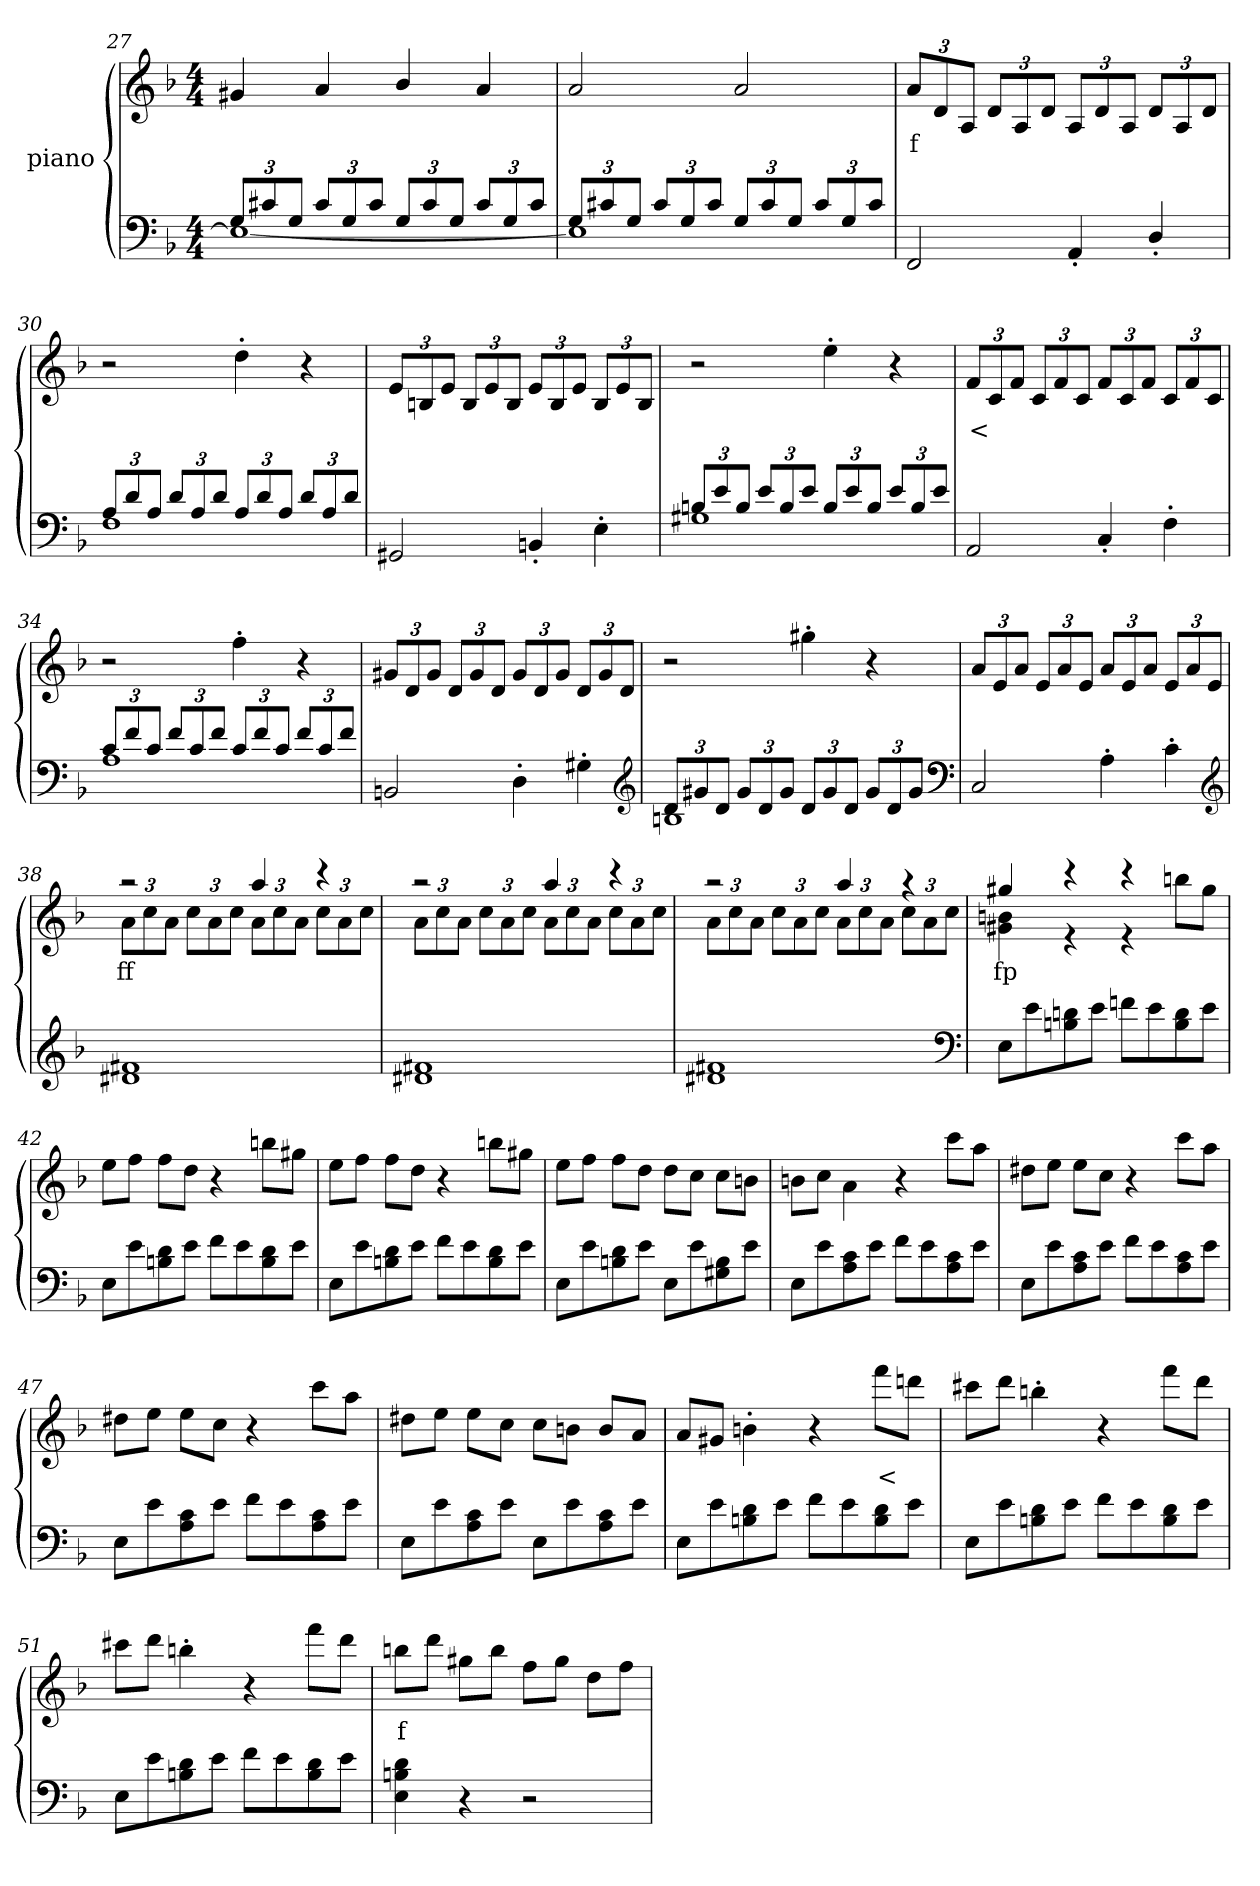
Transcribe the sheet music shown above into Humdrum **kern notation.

**kern	**kern	**text
*part2	*part1	*part1
*staff2	*staff1	*staff1
*	*I"piano	*
*clefF4	*clefG2	*
*k[b-]	*k[b-]	*
*d:	*d:	*
*M4/4	*M4/4	*
=27	=27	=27
*^	*	*
12GL	1E_	4g#X	.
12c#X	.	.	.
12GJ	.	.	.
12c#L	.	4a	.
12G	.	.	.
12c#J	.	.	.
12GL	.	4b-/	.
12c#	.	.	.
12GJ	.	.	.
12c#L	.	4a	.
12G	.	.	.
12c#J	.	.	.
=28	=28	=28	=28
12GL	1E]	2a	.
12c#X	.	.	.
12GJ	.	.	.
12c#L	.	.	.
12G	.	.	.
12c#J	.	.	.
12GL	.	2a	.
12c#	.	.	.
12GJ	.	.	.
12c#L	.	.	.
12G	.	.	.
12c#J	.	.	.
*v	*v	*	*
=29	=29	=29
2FF	12aL	f
.	12d	.
.	12AJ	.
.	12dL	.
.	12A	.
.	12dJ	.
4AA'>	12AL	.
.	12d	.
.	12AJ	.
4D'>/	12dL	.
.	12A	.
.	12dJ	.
=30	=30	=30
*^	*	*
12AL	1F	2r	.
12d	.	.	.
12AJ	.	.	.
12dL	.	.	.
12A	.	.	.
12dJ	.	.	.
12AL	.	4dd'>	.
12d	.	.	.
12AJ	.	.	.
12dL	.	4r	.
12A	.	.	.
12dJ	.	.	.
*v	*v	*	*
=31	=31	=31
2GG#X	12eL	.
.	12Bn	.
.	12eJ	.
.	12BL	.
.	12e	.
.	12BJ	.
4BBn'>	12eL	.
.	12B	.
.	12eJ	.
4E'>	12BL	.
.	12e	.
.	12BJ	.
=32	=32	=32
*^	*	*
12BnL	1G#X	2r	.
12e	.	.	.
12BJ	.	.	.
12eL	.	.	.
12B	.	.	.
12eJ	.	.	.
12BL	.	4ee'>	.
12e	.	.	.
12BJ	.	.	.
12eL	.	4r	.
12B	.	.	.
12eJ	.	.	.
*v	*v	*	*
=33	=33	=33
2AA	12fL	<
.	12c	.
.	12fJ	.
.	12cL	.
.	12f	.
.	12cJ	.
4C'>	12fL	.
.	12c	.
.	12fJ	.
4F'>	12cL	.
.	12f	.
.	12cJ	.
=34	=34	=34
*^	*	*
12cL	1A	2r	.
12f	.	.	.
12cJ	.	.	.
12fL	.	.	.
12c	.	.	.
12fJ	.	.	.
12cL	.	4ff'>	.
12f	.	.	.
12cJ	.	.	.
12fL	.	4r	.
12c	.	.	.
12fJ	.	.	.
*v	*v	*	*
=35	=35	=35
2BBn	12g#XL	.
.	12d	.
.	12g#J	.
.	12dL	.
.	12g#	.
.	12dJ	.
4D'>	12g#L	.
.	12d	.
.	12g#J	.
4G#X'>	12dL	.
.	12g#	.
.	12dJ	.
*clefG2	*	*
=36	=36	=36
*^	*	*
12dL	1Bn	2r	.
12g#X	.	.	.
12dJ	.	.	.
12g#L	.	.	.
12d	.	.	.
12g#J	.	.	.
12dL	.	4gg#X'>	.
12g#	.	.	.
12dJ	.	.	.
12g#L	.	4r	.
12d	.	.	.
12g#J	.	.	.
*v	*v	*	*
*clefF4	*	*
=37	=37	=37
2C	12aL	.
.	12e	.
.	12aJ	.
.	12eL	.
.	12a	.
.	12eJ	.
4A'>	12aL	.
.	12e	.
.	12aJ	.
4c'>	12eL	.
.	12a	.
.	12eJ	.
*clefG2	*	*
=38	=38	=38
*	*^	*
1d#X 1f#X	2r	12aL	ff
.	.	12cc	.
.	.	12aJ	.
.	.	12ccL	.
.	.	12a	.
.	.	12ccJ	.
.	4aa	12aL	.
.	.	12cc	.
.	.	12aJ	.
.	4r	12ccL	.
.	.	12a	.
.	.	12ccJ	.
=39	=39	=39	=39
1d#X 1f#X	2r	12aL	.
.	.	12cc	.
.	.	12aJ	.
.	.	12ccL	.
.	.	12a	.
.	.	12ccJ	.
.	4aa	12aL	.
.	.	12cc	.
.	.	12aJ	.
.	4r	12ccL	.
.	.	12a	.
.	.	12ccJ	.
=40	=40	=40	=40
1d#X 1f#X	2r	12aL	.
.	.	12cc	.
.	.	12aJ	.
.	.	12ccL	.
.	.	12a	.
.	.	12ccJ	.
.	4aa	12aL	.
.	.	12cc	.
.	.	12aJ	.
.	4r	12ccL	.
.	.	12a	.
.	.	12ccJ	.
*clefF4	*	*	*
=41	=41	=41	=41
8EL	4gg#X	4g# 4bn	fp
8e	.	.	.
8Bn 8dn	4r	4r	.
8eJ	.	.	.
8fnL	4r	4r	.
8e	.	.	.
8B 8d	8bbnL	4ryy	.
8eJ	8gg#J	.	.
*	*v	*v	*
=42	=42	=42
8EL	8eeL	.
8e	8ffJ	.
8Bn 8d	8ffL	.
8eJ	8ddJ	.
8fL	4r	.
8e	.	.
8B 8d	8bbnL	.
8eJ	8gg#XJ	.
=43	=43	=43
8EL	8eeL	.
8e	8ffJ	.
8Bn 8d	8ffL	.
8eJ	8ddJ	.
8fL	4r	.
8e	.	.
8B 8d	8bbnL	.
8eJ	8gg#XJ	.
=44	=44	=44
8EL	8eeL	.
8e	8ffJ	.
8Bn 8d	8ffL	.
8eJ	8ddJ	.
8EL	8ddL	.
8e	8ccJ	.
8G#X 8B	8ccL	.
8eJ	8bnJ	.
=45	=45	=45
8EL	8bnL	.
8e	8ccJ	.
8A 8c	4a\	.
8eJ	.	.
8fL	4r	.
8e	.	.
8A 8c	8cccL	.
8eJ	8aaJ	.
=46	=46	=46
8EL	8dd#XL	.
8e	8eeJ	.
8A 8c	8eeL	.
8eJ	8ccJ	.
8fL	4r	.
8e	.	.
8A 8c	8cccL	.
8eJ	8aaJ	.
=47	=47	=47
8EL	8dd#XL	.
8e	8eeJ	.
8A 8c	8eeL	.
8eJ	8ccJ	.
8fL	4r	.
8e	.	.
8A 8c	8cccL	.
8eJ	8aaJ	.
=48	=48	=48
8EL	8dd#XL	.
8e	8eeJ	.
8A 8c	8eeL	.
8eJ	8ccJ	.
8EL	8ccL	.
8e	8bnJ	.
8A 8c	8bL	.
8eJ	8aJ	.
=49	=49	=49
8EL	8aL	.
8e	8g#XJ	.
8Bn 8d	4bn'>	.
8eJ	.	.
8fL	4r	.
8e	.	.
8B 8d	8fffL	<
8eJ	8dddnJ	.
=50	=50	=50
8EL	8ccc#XL	.
8e	8dddJ	.
8Bn 8d	4bbn'>	.
8eJ	.	.
8fL	4r	.
8e	.	.
8B 8d	8fffL	.
8eJ	8dddJ	.
=51	=51	=51
8EL	8ccc#XL	.
8e	8dddJ	.
8Bn 8d	4bbn'>	.
8eJ	.	.
8fL	4r	.
8e	.	.
8B 8d	8fffL	.
8eJ	8dddJ	.
=52	=52	=52
4E 4Bn 4d	8bbnL	f
.	8dddJ	.
4r	8gg#XL	.
.	8bbJ	.
2r	8ffL	.
.	8gg#J	.
.	8ddL	.
.	8ffJ	.
=	=	=
*-	*-	*-
